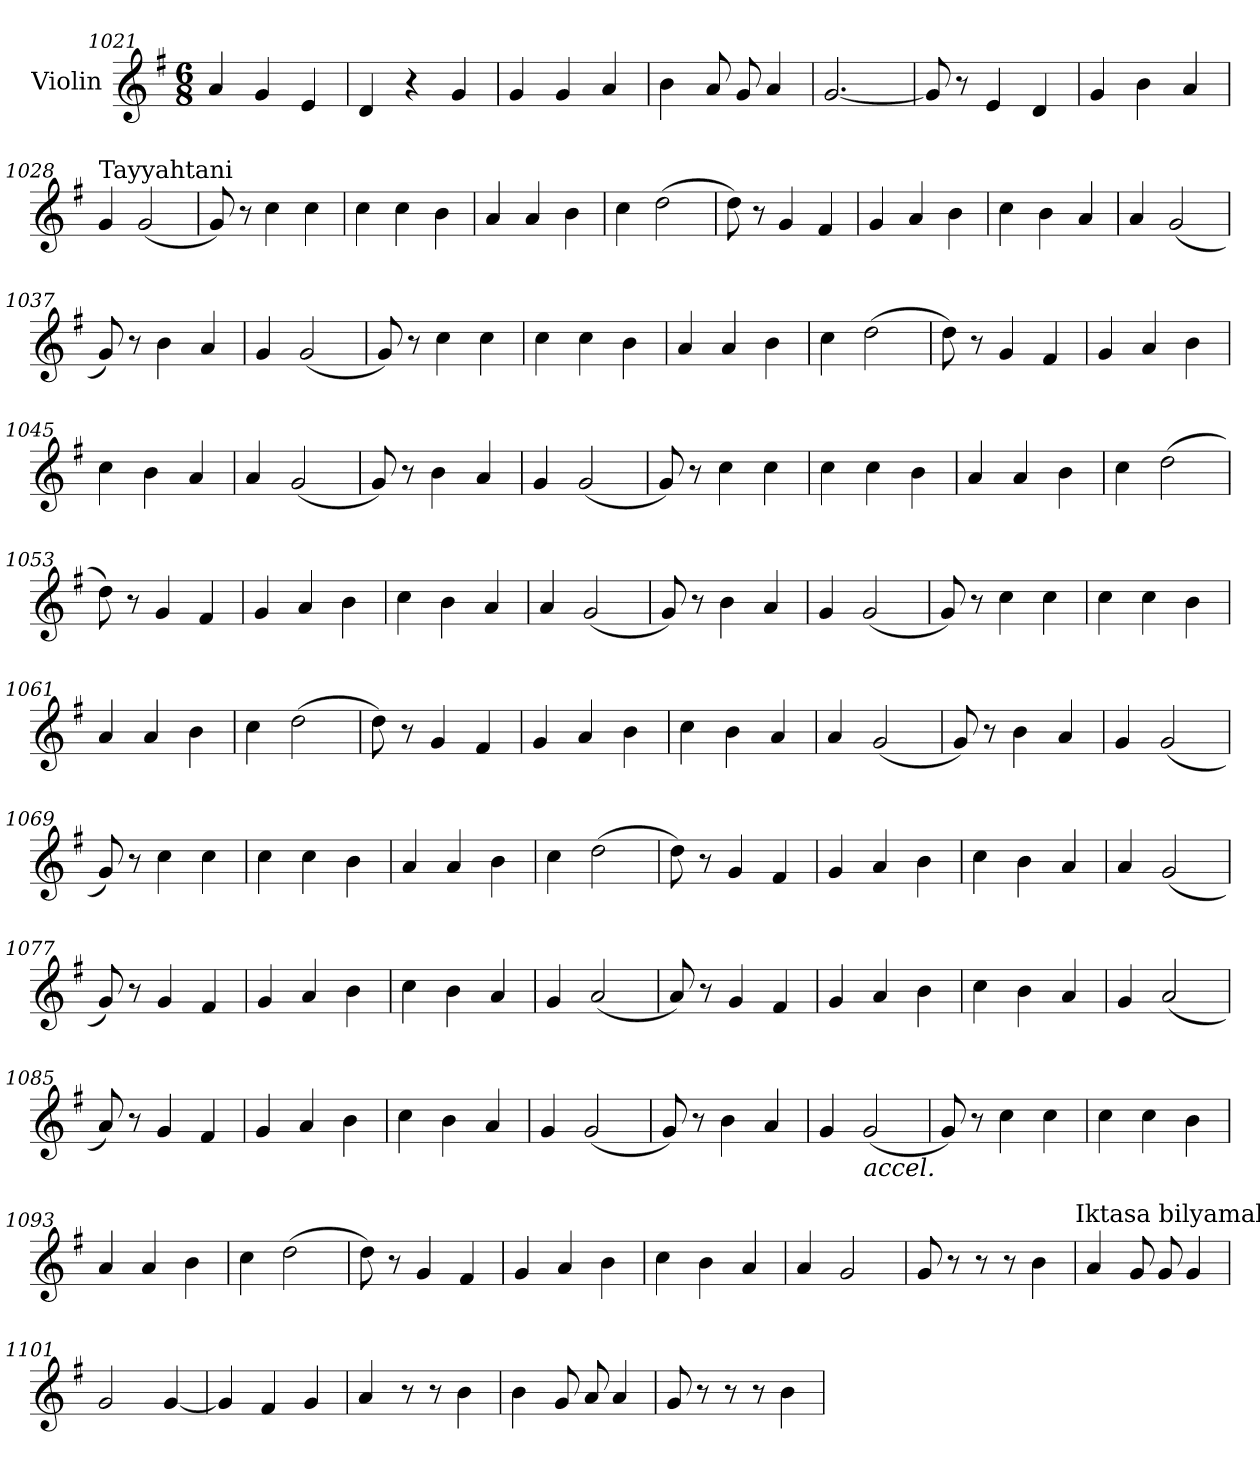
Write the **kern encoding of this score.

**kern
*part1
*staff1
*I"Violin
*clefG2
*k[f#]
*G:
*M6/8
=1021
4a/
4g/
4e/
=1022
4d/
4r
4g/
=1023
4g/
4g/
4a/
=1024
4b\
8a/
8g/
4a/
=1025
[2.g/
=1026
8g/]
8r
4e/
4d/
!!LO:LB:g=z
=1027
4g/
4b\
4a/
=1028
!LO:TX:a:t=Tayyahtani
4g/
(<2g/
=1029
8g/)
8r
4cc\
4cc\
=1030
4cc\
4cc\
4b\
=1031
4a/
4a/
4b\
=1032
4cc\
(>2dd\
=1033
8dd\)
8r
4g/
4f#/
!!LO:LB:g=z
=1034
4g/
4a/
4b\
=1035
4cc\
4b\
4a/
=1036
4a/
(<2g/
=1037
8g/)
8r
4b\
4a/
=1038
4g/
(<2g/
=1039
8g/)
8r
4cc\
4cc\
=1040
4cc\
4cc\
4b\
!!LO:LB:g=z
=1041
4a/
4a/
4b\
=1042
4cc\
(>2dd\
=1043
8dd\)
8r
4g/
4f#/
=1044
4g/
4a/
4b\
=1045
4cc\
4b\
4a/
=1046
4a/
(<2g/
=1047
8g/)
8r
4b\
4a/
!!LO:LB:g=z
=1048
4g/
(<2g/
=1049
8g/)
8r
4cc\
4cc\
=1050
4cc\
4cc\
4b\
=1051
4a/
4a/
4b\
=1052
4cc\
(>2dd\
=1053
8dd\)
8r
4g/
4f#/
=1054
4g/
4a/
4b\
!!LO:LB:g=z
=1055
4cc\
4b\
4a/
=1056
4a/
(<2g/
=1057
8g/)
8r
4b\
4a/
=1058
4g/
(<2g/
=1059
8g/)
8r
4cc\
4cc\
=1060
4cc\
4cc\
4b\
=1061
4a/
4a/
4b\
!!LO:LB:g=z
=1062
4cc\
(>2dd\
=1063
8dd\)
8r
4g/
4f#/
=1064
4g/
4a/
4b\
=1065
4cc\
4b\
4a/
=1066
4a/
(<2g/
=1067
8g/)
8r
4b\
4a/
=1068
4g/
(<2g/
!!LO:LB:g=z
=1069
8g/)
8r
4cc\
4cc\
=1070
4cc\
4cc\
4b\
=1071
4a/
4a/
4b\
=1072
4cc\
(>2dd\
=1073
8dd\)
8r
4g/
4f#/
=1074
4g/
4a/
4b\
=1075
4cc\
4b\
4a/
!!LO:PB:g=z
=1076
4a/
(<2g/
=1077
8g/)
8r
4g/
4f#/
=1078
4g/
4a/
4b\
=1079
4cc\
4b\
4a/
=1080
4g/
(<2a/
=1081
8a/)
8r
4g/
4f#/
=1082
4g/
4a/
4b\
!!LO:LB:g=z
=1083
4cc\
4b\
4a/
=1084
4g/
(<2a/
=1085
8a/)
8r
4g/
4f#/
=1086
4g/
4a/
4b\
=1087
4cc\
4b\
4a/
=1088
4g/
(<2g/
=1089
8g/)
8r
4b\
4a/
!!LO:LB:g=z
=1090
4g/
!LO:TX:b:i:t=accel.
(<2g/
=1091
8g/)
8r
4cc\
4cc\
=1092
4cc\
4cc\
4b\
=1093
4a/
4a/
4b\
=1094
4cc\
(>2dd\
=1095
8dd\)
8r
4g/
4f#/
=1096
4g/
4a/
4b\
!!LO:LB:g=z
=1097
4cc\
4b\
4a/
=1098
4a/
2g/
=1099
8g/
8r
8r
8r
4b\
!LO:TX:a:t=Iktasa bilyamal
=1100
*MM180
4a/
8g/
8g/
4g/
=1101
2g/
[4g/
=1102
4g/]
4f#/
4g/
=1103
4a/
8r
8r
4b\
!!LO:LB:g=z
=1104
4b\
8g/
8a/
4a/
=1105
8g/
8r
8r
8r
4b\
=
*-
